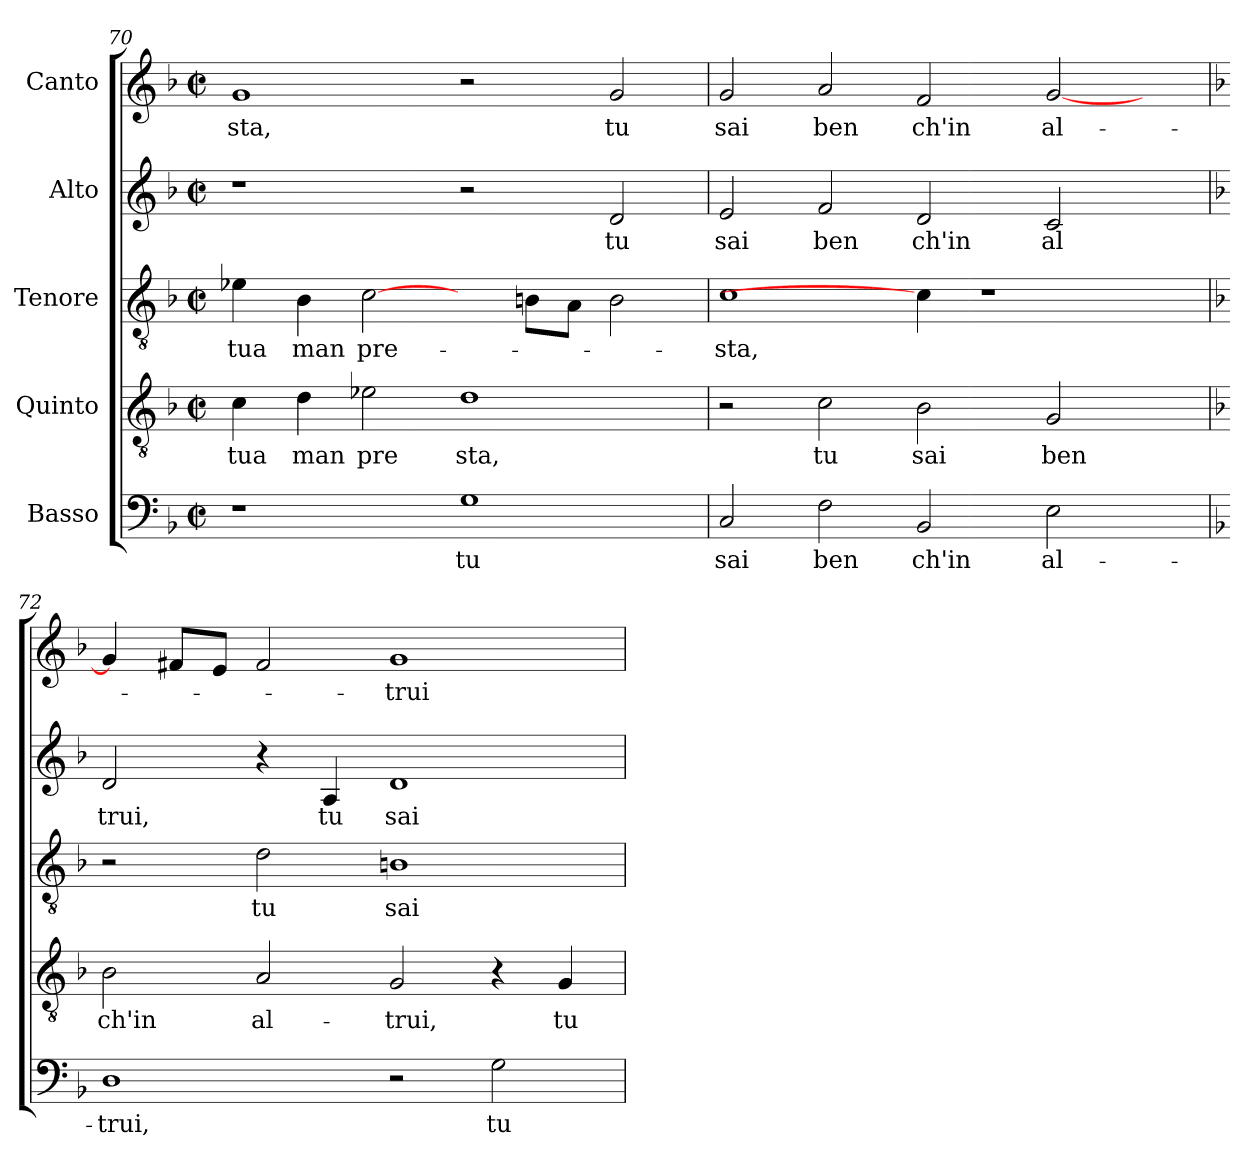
**kern	**text	**kern	**text	**kern	**text	**kern	**text	**kern	**text
*part5	*part5	*part4	*part4	*part3	*part3	*part2	*part2	*part1	*part1
*staff5	*staff5	*staff4	*staff4	*staff3	*staff3	*staff2	*staff2	*staff1	*staff1
*I"Basso	*	*I"Quinto	*	*I"Tenore	*	*I"Alto	*	*I"Canto	*
*clefF4	*	*clefGv2	*	*clefGv2	*	*clefG2	*	*clefG2	*
*k[b-]	*	*k[b-]	*	*k[b-]	*	*k[b-]	*	*k[b-]	*
*F:	*	*F:	*	*F:	*	*F:	*	*F:	*
*M2/2	*	*M2/2	*	*M2/2	*	*M2/2	*	*M2/2	*
*met(c|)	*	*met(c|)	*	*met(c|)	*	*met(c|)	*	*met(c|)	*
=70	=70	=70	=70	=70	=70	=70	=70	=70	=70
!	!	!	!LO:LY:b:cj	!	!LO:LY:b:cj	!	!	!	!LO:LY:b:cj
1r	.	4c\	tua	4e-X\	tua	1r	.	1g	-sta,
!	!	!	!LO:LY:b:cj	!	!LO:LY:b:cj	!	!	!	!
.	.	4d\	man	4B-\	man	.	.	.	.
!	!	!	!LO:LY:b:cj	!	!LO:LY:b	!	!	!	!
.	.	2e-\	pre	[2c\	pre-	.	.	.	.
!	!LO:LY:b:cj	!	!LO:LY:b:cj	!	!	!	!	!	!
1G	tu	1d	sta,	4ryy	.	2r	.	2r	.
.	.	.	.	8B\L	.	.	.	.	.
.	.	.	.	8A\J	.	.	.	.	.
!	!	!	!	!	!	!	!LO:LY:b:cj	!	!LO:LY:b:cj
.	.	.	.	2B\	.	2d/	tu	2g/	tu
!!LO:PB:g=z
=71	=71	=71	=71	=71	=71	=71	=71	=71	=71
!	!LO:LY:b:cj	!	!	!	!LO:LY:b:cj	!	!LO:LY:b:cj	!	!LO:LY:b:cj
2C/	sai	2r	.	1c	-sta,	2e/	sai	2g/	sai
!	!LO:LY:b:cj	!	!LO:LY:b:cj	!	!	!	!LO:LY:b:cj	!	!LO:LY:b:cj
2F\	ben	2c\	tu	.	.	2f/	ben	2a/	ben
!	!LO:LY:b:cj	!	!LO:LY:b:cj	!	!	!	!LO:LY:b:cj	!	!LO:LY:b:cj
2BB-/	ch'in	2B-\	sai	4c\]	.	2d/	ch'in	2f/	ch'in
.	.	.	.	1r	.	.	.	.	.
!	!LO:LY:b:cj	!	!LO:LY:b:cj	!	!	!	!LO:LY:b:cj	!	!LO:LY:b:cj
2E\	al-	2G/	ben	.	.	2c/	al	[<2g/	al-
4ryy	.	4ryy	.	.	.	4ryy	.	4ryy	.
=72	=72	=72	=72	=72	=72	=72	=72	=72	=72
*k[b-]	*	*	*	*	*	*	*	*	*
*F:	*	*	*	*	*	*	*	*	*
!	!LO:LY:b:cj	!	!LO:LY:b:cj	!	!	!	!LO:LY:b:cj	!	!
1D	-trui,	2B-\	ch'in	2r	.	2d/	trui,	4g/]	.
.	.	.	.	.	.	.	.	8f#/L	.
.	.	.	.	.	.	.	.	8e/J	.
!	!	!	!LO:LY:b:cj	!	!LO:LY:b:cj	!	!	!	!
.	.	2A/	al-	2d\	tu	4r	.	2f#/	.
!	!	!	!	!	!	!	!LO:LY:b:cj	!	!
.	.	.	.	.	.	4A/	tu	.	.
!	!	!	!LO:LY:b:cj	!	!LO:LY:b:cj	!	!LO:LY:b:cj	!	!LO:LY:b:cj
2r	.	2G/	-trui,	1Bn	sai	1d	sai	1g	-trui
!	!LO:LY:b:cj	!	!	!	!	!	!	!	!
2G\	tu	4r	.	.	.	.	.	.	.
!	!	!	!LO:LY:b:cj	!	!	!	!	!	!
.	.	4G/	tu	.	.	.	.	.	.
=	=	=	=	=	=	=	=	=	=
*-	*-	*-	*-	*-	*-	*-	*-	*-	*-
